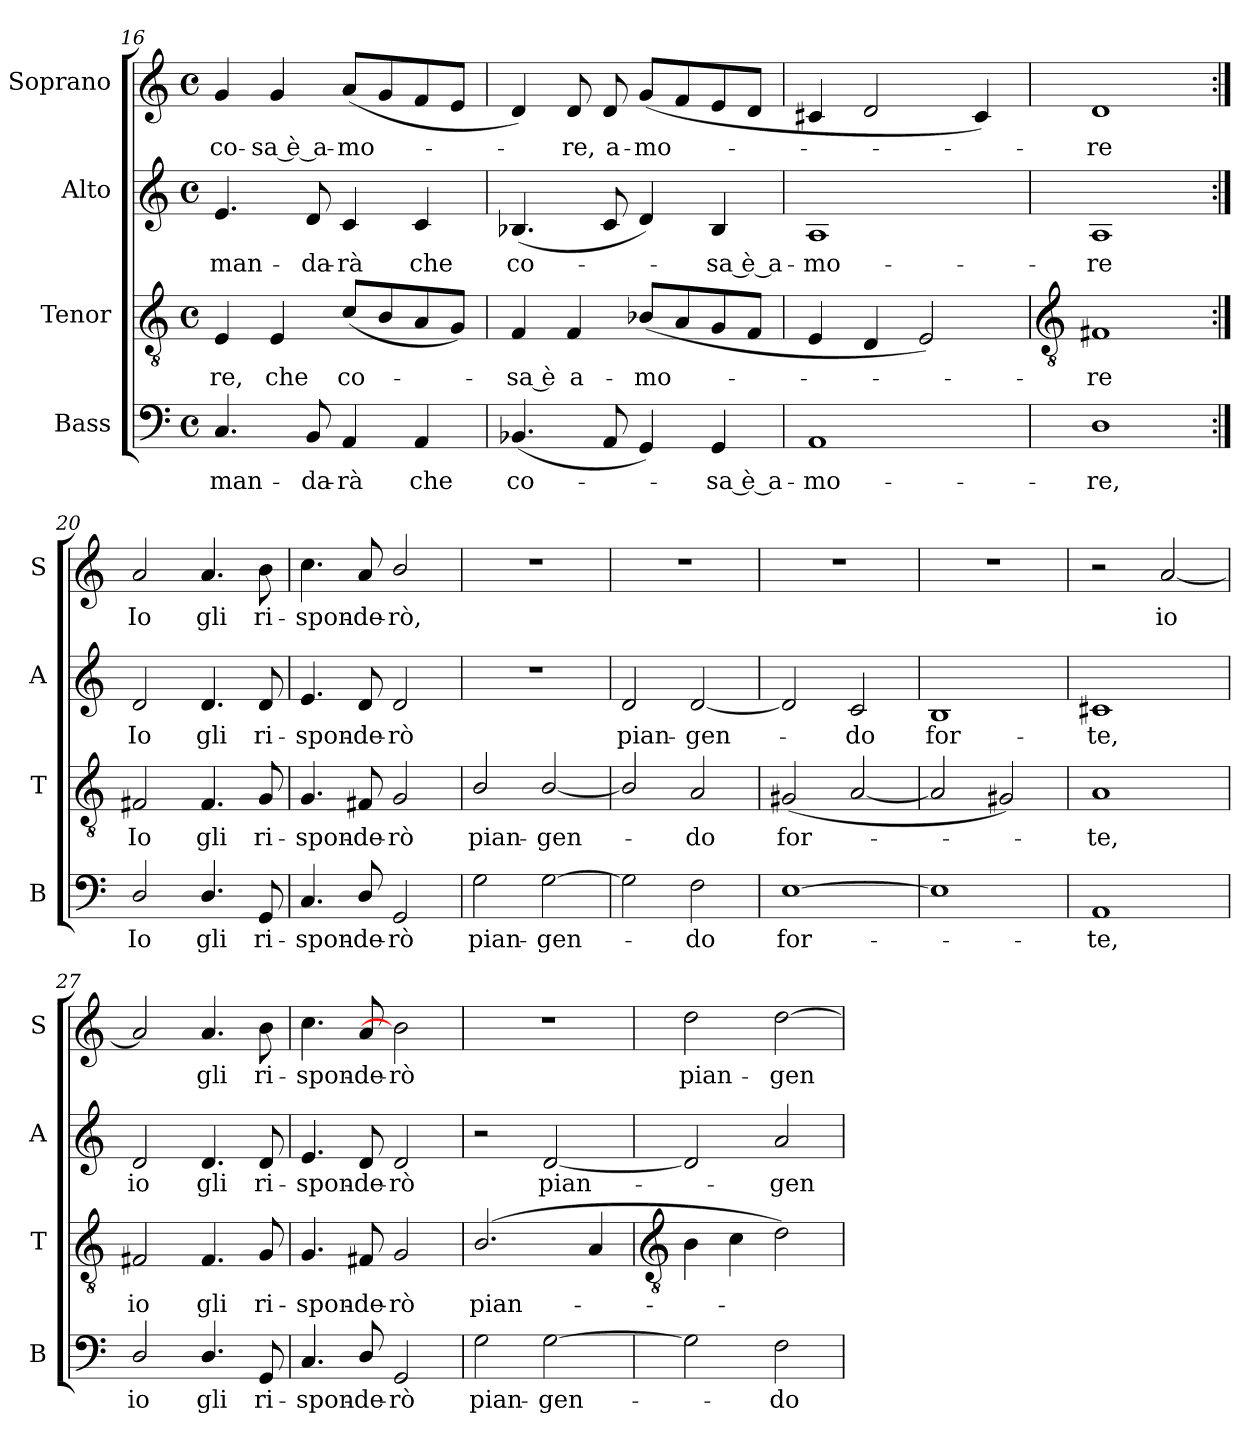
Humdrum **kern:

**kern	**text	**kern	**text	**kern	**text	**kern	**text
*part4	*part4	*part3	*part3	*part2	*part2	*part1	*part1
*staff4	*staff4	*staff3	*staff3	*staff2	*staff2	*staff1	*staff1
*I"Bass	*	*I"Tenor	*	*I"Alto	*	*I"Soprano	*
*I'B	*	*I'T	*	*I'A	*	*I'S	*
*clefF4	*	*clefGv2	*	*clefG2	*	*clefG2	*
*k[]	*	*k[]	*	*k[]	*	*k[]	*
*C:	*	*C:	*	*C:	*	*C:	*
*M4/4	*	*M4/4	*	*M4/4	*	*M4/4	*
*met(c)	*	*met(c)	*	*met(c)	*	*met(c)	*
=16	=16	=16	=16	=16	=16	=16	=16
!	!LO:LY:b	!	!LO:LY:b	!	!LO:LY:b	!	!LO:LY:b
4.C	-man-	4E	-re,	4.e	-man-	4g	co-
!	!	!	!LO:LY:b	!	!	!	!LO:LY:b
.	.	4E	che	.	.	4g	-sa è a-
!	!LO:LY:b	!	!	!	!LO:LY:b	!	!
8BB	-da-	.	.	8d	-da-	.	.
!	!LO:LY:b	!	!LO:LY:b	!	!LO:LY:b	!	!LO:LY:b
4AA	-rà	(<8cL	co-	4c	-rà	(<8aL	-mo-
.	.	8B	.	.	.	8g	.
!	!LO:LY:b	!	!	!	!LO:LY:b	!	!
4AA	che	8A	.	4c	che	8f	.
.	.	8GJ)	.	.	.	8eJ	.
=17	=17	=17	=17	=17	=17	=17	=17
!	!LO:LY:b	!	!LO:LY:b	!	!LO:LY:b	!	!
(<4.BB-X	co-	4F	sa è	(<4.B-X	co-	4d)	.
!	!	!	!LO:LY:b	!	!	!	!LO:LY:b
.	.	4F	a-	.	.	8d	re,
!	!	!	!	!	!	!	!LO:LY:b
8AA	.	.	.	8c	.	8d	a-
!	!	!	!LO:LY:b	!	!	!	!LO:LY:b
4GG)	.	(<8B-XL	-mo-	4d)	.	(<8gL	-mo-
.	.	8A	.	.	.	8f	.
!	!LO:LY:b	!	!	!	!LO:LY:b	!	!
4GG	sa è a-	8G	.	4B-	sa è a-	8e	.
.	.	8FJ	.	.	.	8dJ	.
=18	=18	=18	=18	=18	=18	=18	=18
!	!LO:LY:b	!	!	!	!LO:LY:b	!	!
1AA	-mo-	4E	.	1A	-mo-	4c#X	.
.	.	4D	.	.	.	2d	.
.	.	2E)	.	.	.	.	.
.	.	.	.	.	.	4c#)	.
!!LO:LB:g=z
=19	=19	=19	=19	=19	=19	=19	=19
*	*	*clefGv2	*	*	*	*	*
!	!LO:LY:b	!	!LO:LY:b	!	!LO:LY:b	!	!LO:LY:b
1D	-re,	1F#X	re	1A	-re	1d	re
=20:|!	=20:|!	=20:|!	=20:|!	=20:|!	=20:|!	=20:|!	=20:|!
!	!LO:LY:b	!	!LO:LY:b	!	!LO:LY:b	!	!LO:LY:b
2D/	Io	2F#X	Io	2d	Io	2a	Io
!	!LO:LY:b	!	!LO:LY:b	!	!LO:LY:b	!	!LO:LY:b
4.D/	gli	4.F#	gli	4.d	gli	4.a	gli
!	!LO:LY:b	!	!LO:LY:b	!	!LO:LY:b	!	!LO:LY:b
8GG	ri-	8G	ri-	8d	ri-	8b	ri-
=21	=21	=21	=21	=21	=21	=21	=21
!	!LO:LY:b	!	!LO:LY:b	!	!LO:LY:b	!	!LO:LY:b
4.C	-spon-	4.G	-spon-	4.e	-spon-	4.cc	-spon-
!	!LO:LY:b	!	!LO:LY:b	!	!LO:LY:b	!	!LO:LY:b
8D/	-de-	8F#X	-de-	8d	-de-	8a	-de-
!	!LO:LY:b	!	!LO:LY:b	!	!LO:LY:b	!	!LO:LY:b
2GG	-rò	2G	-rò	2d	-rò	2b/	-rò,
=22	=22	=22	=22	=22	=22	=22	=22
!	!LO:LY:b	!	!LO:LY:b	!	!	!	!
2G	pian-	2B/	pian-	1r	.	1r	.
!	!LO:LY:b	!	!LO:LY:b	!	!	!	!
[2G	-gen-	[2B/	-gen-	.	.	.	.
=23	=23	=23	=23	=23	=23	=23	=23
!	!	!	!	!	!LO:LY:b	!	!
2G]	.	2B/]	.	2d	pian-	1r	.
!	!LO:LY:b	!	!LO:LY:b	!	!LO:LY:b	!	!
2F	do	2A	do	[2d	-gen-	.	.
=24	=24	=24	=24	=24	=24	=24	=24
!	!LO:LY:b	!	!LO:LY:b	!	!	!	!
[1E	for-	(<2G#X	for-	2d]	.	1r	.
!	!	!	!	!	!LO:LY:b	!	!
.	.	[2A	.	2c	do	.	.
=25	=25	=25	=25	=25	=25	=25	=25
!	!	!	!	!	!LO:LY:b	!	!
1E]	.	2A]	.	1B	for-	1r	.
.	.	2G#)	.	.	.	.	.
=26	=26	=26	=26	=26	=26	=26	=26
!	!LO:LY:b	!	!LO:LY:b	!	!LO:LY:b	!	!
1AA	te,	1A	te,	1c#X	-te,	2r	.
!	!	!	!	!	!	!	!LO:LY:b
.	.	.	.	.	.	[2a	io
=27	=27	=27	=27	=27	=27	=27	=27
!	!LO:LY:b	!	!LO:LY:b	!	!LO:LY:b	!	!
2D/	io	2F#X	io	2d	io	2a]	.
!	!LO:LY:b	!	!LO:LY:b	!	!LO:LY:b	!	!LO:LY:b
4.D/	gli	4.F#	gli	4.d	gli	4.a	gli
!	!LO:LY:b	!	!LO:LY:b	!	!LO:LY:b	!	!LO:LY:b
8GG	ri-	8G	ri-	8d	ri-	8b	ri-
=28	=28	=28	=28	=28	=28	=28	=28
!	!LO:LY:b	!	!LO:LY:b	!	!LO:LY:b	!	!LO:LY:b
4.C	-spon-	4.G	-spon-	4.e	-spon-	4.cc	-spon-
!	!LO:LY:b	!	!LO:LY:b	!	!LO:LY:b	!	!LO:LY:b
8D/	-de-	8F#X	-de-	8d	-de-	8a	-de-
!	!LO:LY:b	!	!LO:LY:b	!	!LO:LY:b	!	!LO:LY:b
2GG	-rò	2G	-rò	2d	-rò	2b]	-rò
=29	=29	=29	=29	=29	=29	=29	=29
!	!LO:LY:b	!	!LO:LY:b	!	!	!	!
2G	pian-	(>2.B/	pian-	2r	.	1r	.
!	!LO:LY:b	!	!	!	!LO:LY:b	!	!
[2G	-gen-	.	.	[2d	pian-	.	.
.	.	4A	.	.	.	.	.
!!LO:LB:g=z
=30	=30	=30	=30	=30	=30	=30	=30
*	*	*clefGv2	*	*	*	*	*
!	!	!	!	!	!	!	!LO:LY:b
2G]	.	4B	.	2d]	.	2dd	pian-
.	.	4c	.	.	.	.	.
!	!LO:LY:b	!	!	!	!LO:LY:b	!	!LO:LY:b
2F	do	2d)	.	2a	gen-	[2dd	-gen-
=	=	=	=	=	=	=	=
*-	*-	*-	*-	*-	*-	*-	*-
